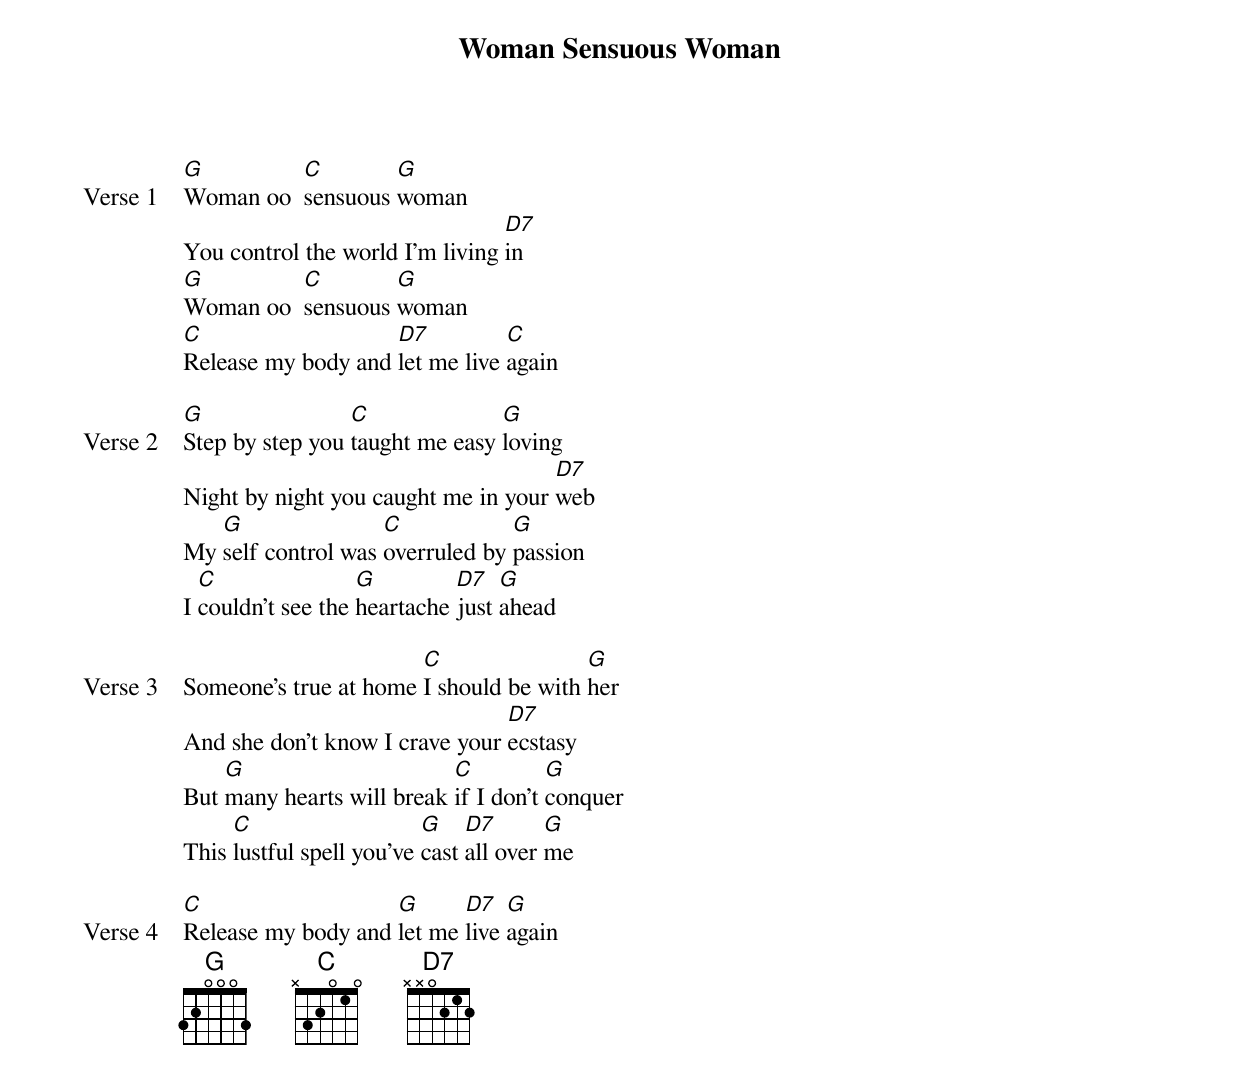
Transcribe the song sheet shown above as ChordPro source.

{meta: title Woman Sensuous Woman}
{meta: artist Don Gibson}
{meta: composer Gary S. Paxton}

{start_of_verse: Verse 1}
[G]Woman oo  [C]sensuous [G]woman
You control the world I'm living [D7]in
[G]Woman oo  [C]sensuous [G]woman
[C]Release my body and [D7]let me live [C]again
{end_of_verse}

{start_of_verse: Verse 2}
[G]Step by step you [C]taught me easy [G]loving
Night by night you caught me in your [D7]web
My [G]self control was [C]overruled by [G]passion
I [C]couldn't see the [G]heartache [D7]just [G]ahead
{end_of_verse}

{start_of_verse: Verse 3}
Someone's true at home [C]I should be with [G]her
And she don't know I crave your [D7]ecstasy
But [G]many hearts will break [C]if I don't [G]conquer
This [C]lustful spell you've [G]cast [D7]all over [G]me
{end_of_verse}

{start_of_verse: Verse 4}
[C]Release my body and [G]let me [D7]live [G]again
{end_of_verse}
